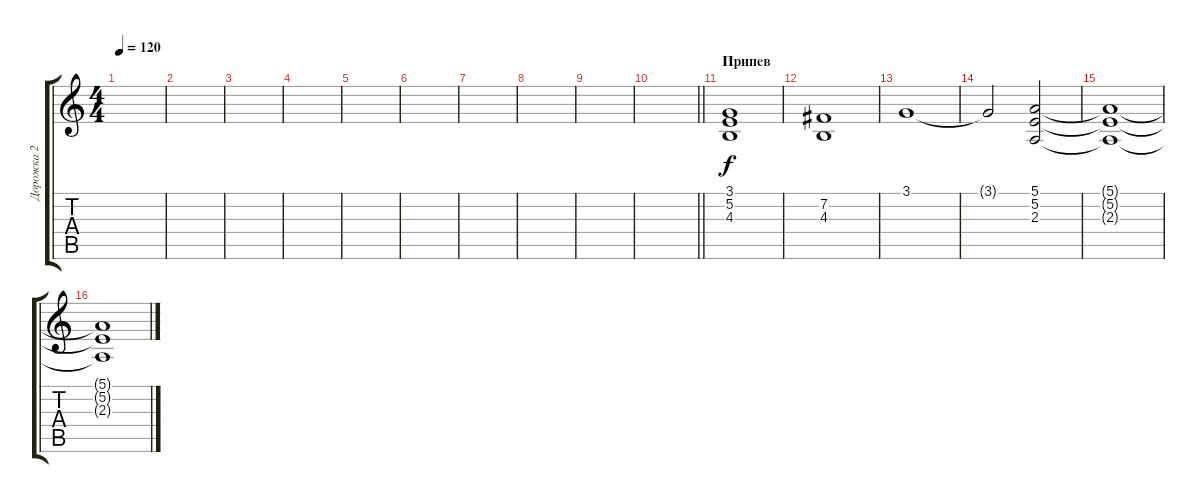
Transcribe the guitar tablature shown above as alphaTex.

\track ("Дорожка 2" "Дорожка 2") {instrument stringensemble2}
\staff {score tabs}
\tuning (E4 B3 G3 D3 A2 E2) {hide}
\ts (4 4)
\tempo 120
\clef g2
\ks c
|
|
|
|
|
|
|
|
|
\barLineRight lightlight
|
\section ("" "Припев")
(3.1 5.2 4.3).1 |
(7.2 4.3).1 |
3.1.1 |
3.1{t}.2 (5.1 5.2 2.3).2 |
(5.1{t} 5.2{t} 2.3{t}).1 |
(5.1{t} 5.2{t} 2.3{t}).1
